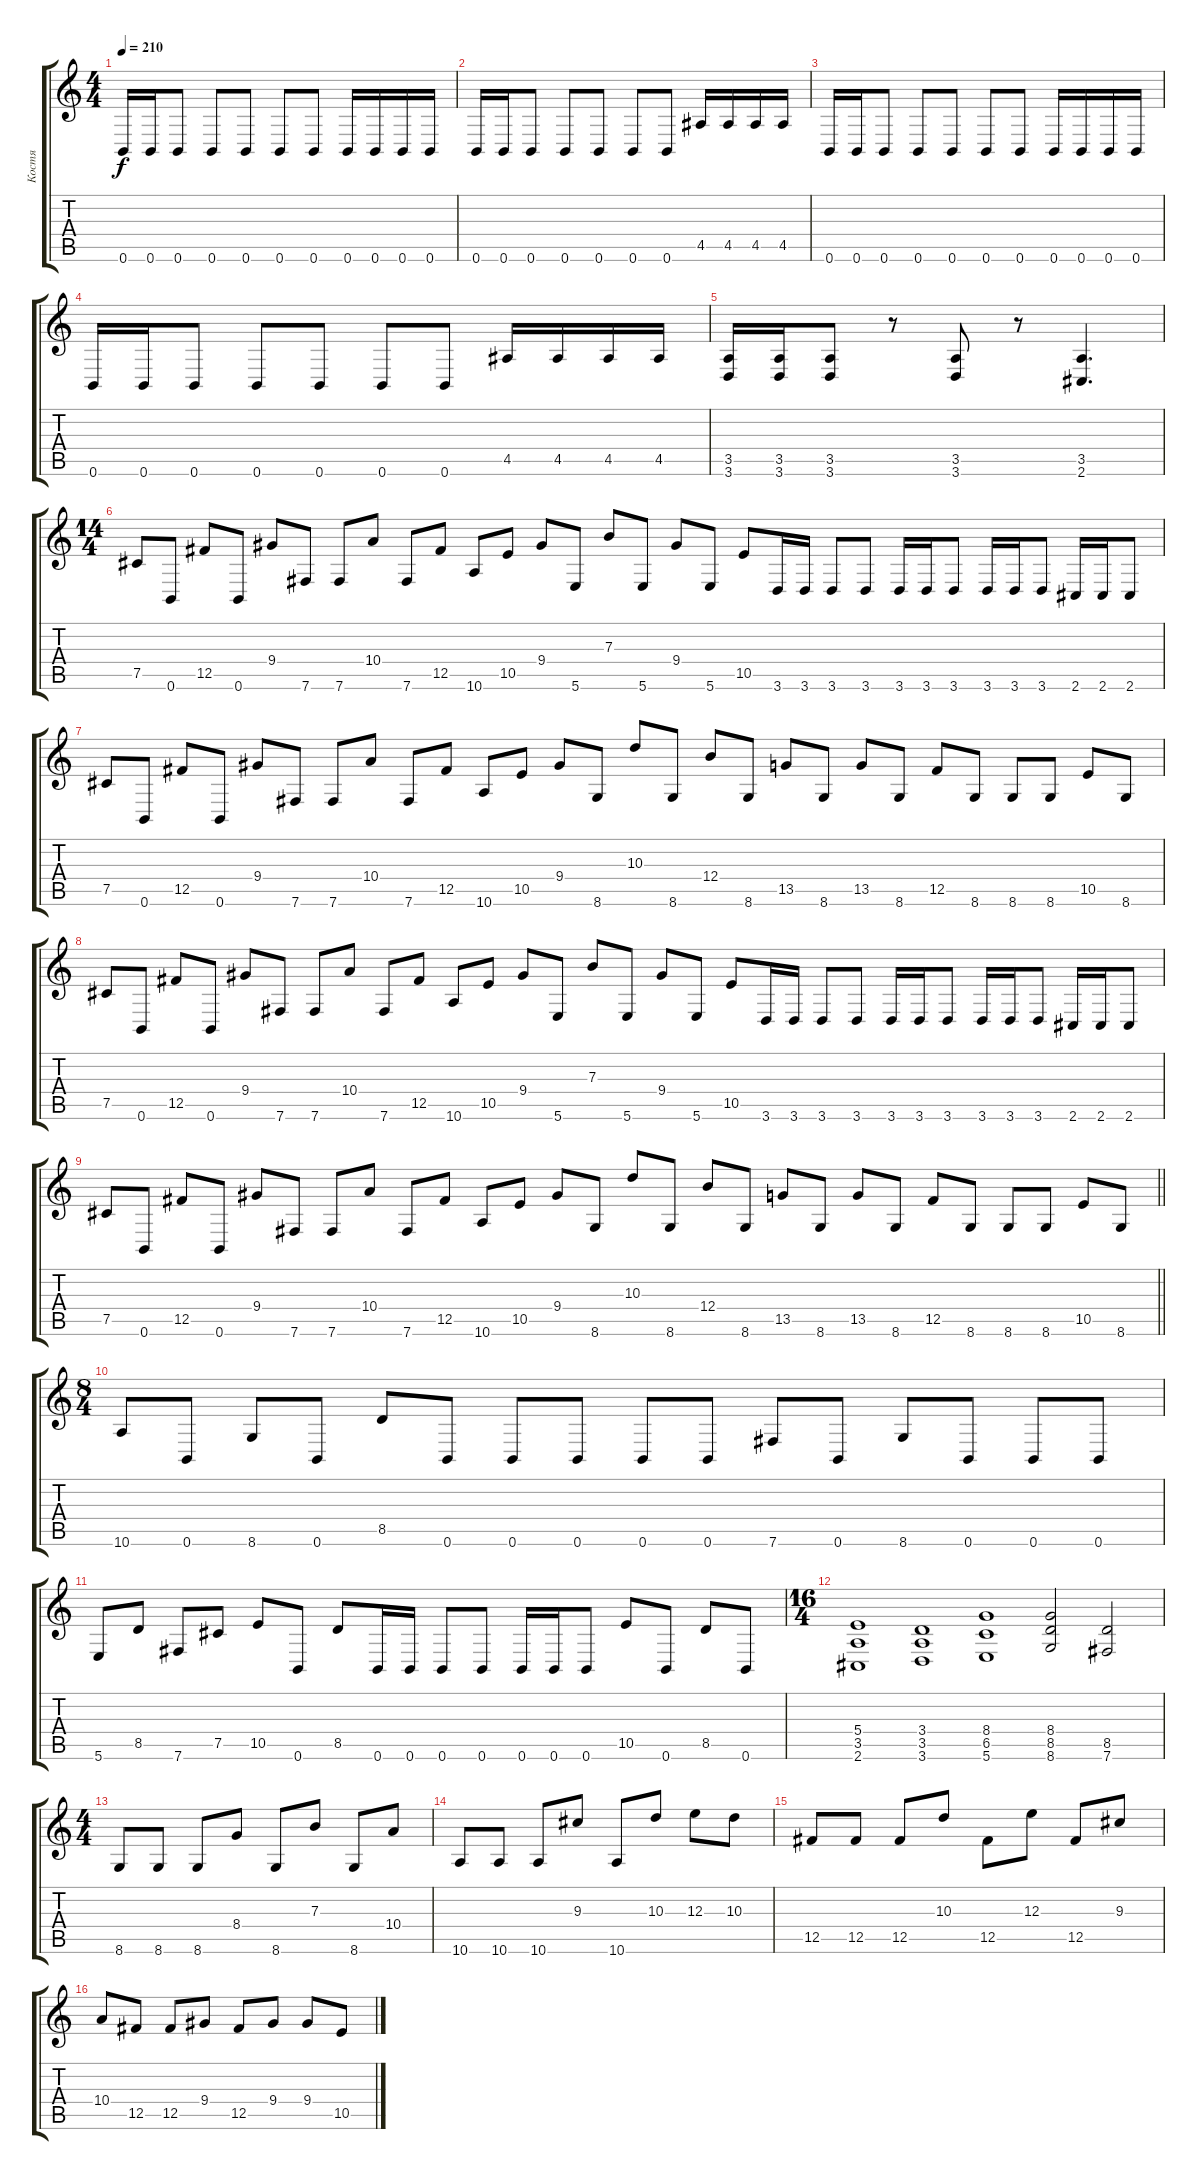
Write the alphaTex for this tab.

\track ("Костя" "Костя") {instrument distortionguitar}
\staff {score tabs}
\tuning (Db4 Ab3 E3 B2 Gb2 B1) {hide}
\ts (4 4)
\tempo 210
\clef g2
\ks c
0.6.16{dy f} 0.6.16 0.6.8 0.6.8 0.6.8 0.6.8 0.6.8 0.6.16 0.6.16 0.6.16 0.6.16 |
0.6.16 0.6.16 0.6.8 0.6.8 0.6.8 0.6.8 0.6.8 4.5.16 4.5.16 4.5.16 4.5.16 |
0.6.16 0.6.16 0.6.8 0.6.8 0.6.8 0.6.8 0.6.8 0.6.16 0.6.16 0.6.16 0.6.16 |
0.6.16 0.6.16 0.6.8 0.6.8 0.6.8 0.6.8 0.6.8 4.5.16 4.5.16 4.5.16 4.5.16 |
(3.5 3.6).16 (3.5 3.6).16 (3.5 3.6).8 r.8 (3.5 3.6).8 r.8 (3.5 2.6).4{d} |
\ts (14 4)
7.5.8 0.6.8 12.5.8 0.6.8 9.4.8 7.6.8 7.6.8 10.4.8 7.6.8 12.5.8 10.6.8 10.5.8 9.4.8 5.6.8 7.3.8 5.6.8 9.4.8 5.6.8 10.5.8 3.6.16 3.6.16 3.6.8 3.6.8 3.6.16 3.6.16 3.6.8 3.6.16 3.6.16 3.6.8 2.6.16 2.6.16 2.6.8 |
7.5.8 0.6.8 12.5.8 0.6.8 9.4.8 7.6.8 7.6.8 10.4.8 7.6.8 12.5.8 10.6.8 10.5.8 9.4.8 8.6.8 10.3.8 8.6.8 12.4.8 8.6.8 13.5.8 8.6.8 13.5.8 8.6.8 12.5.8 8.6.8 8.6.8 8.6.8 10.5.8 8.6.8 |
7.5.8 0.6.8 12.5.8 0.6.8 9.4.8 7.6.8 7.6.8 10.4.8 7.6.8 12.5.8 10.6.8 10.5.8 9.4.8 5.6.8 7.3.8 5.6.8 9.4.8 5.6.8 10.5.8 3.6.16 3.6.16 3.6.8 3.6.8 3.6.16 3.6.16 3.6.8 3.6.16 3.6.16 3.6.8 2.6.16 2.6.16 2.6.8 |
\barLineRight lightlight
7.5.8 0.6.8 12.5.8 0.6.8 9.4.8 7.6.8 7.6.8 10.4.8 7.6.8 12.5.8 10.6.8 10.5.8 9.4.8 8.6.8 10.3.8 8.6.8 12.4.8 8.6.8 13.5.8 8.6.8 13.5.8 8.6.8 12.5.8 8.6.8 8.6.8 8.6.8 10.5.8 8.6.8 |
\ts (8 4)
10.6.8 0.6.8 8.6.8 0.6.8 8.5.8 0.6.8 0.6.8 0.6.8 0.6.8 0.6.8 7.6.8 0.6.8 8.6.8 0.6.8 0.6.8 0.6.8 |
5.6.8 8.5.8 7.6.8 7.5.8 10.5.8 0.6.8 8.5.8 0.6.16 0.6.16 0.6.8 0.6.8 0.6.16 0.6.16 0.6.8 10.5.8 0.6.8 8.5.8 0.6.8 |
\ts (16 4)
(5.4 3.5 2.6).1 (3.4 3.5 3.6).1 (8.4 6.5 5.6).1 (8.4 8.5 8.6).2 (8.5 7.6).2 |
\ts (4 4)
8.6.8 8.6.8 8.6.8 8.4.8 8.6.8 7.3.8 8.6.8 10.4.8 |
10.6.8 10.6.8 10.6.8 9.3.8 10.6.8 10.3.8 12.3.8 10.3.8 |
12.5.8 12.5.8 12.5.8 10.3.8 12.5.8 12.3.8 12.5.8 9.3.8 |
10.4.8 12.5.8 12.5.8 9.4.8 12.5.8 9.4.8 9.4.8 10.5.8
